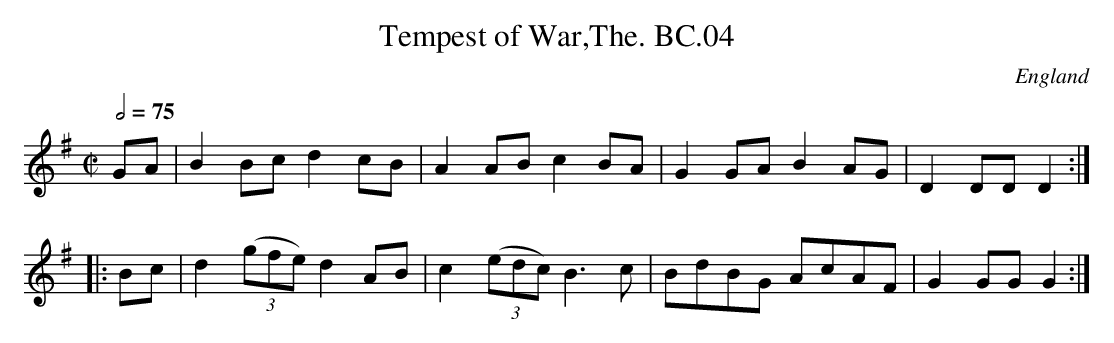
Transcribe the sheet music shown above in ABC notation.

X:1
T:Tempest of War,The. BC.04
L:1/8
M:C|
O:England
Q:1/2=75
K:G
GA|B2 Bc d2 cB|A2 AB c2 BA|G2 GA B2 AG|D2 DD D2:|!
|:Bc|d2 ((3gfe) d2 AB|c2 ((3edc) B3 c|BdBG AcAF|G2 GG G2:|
